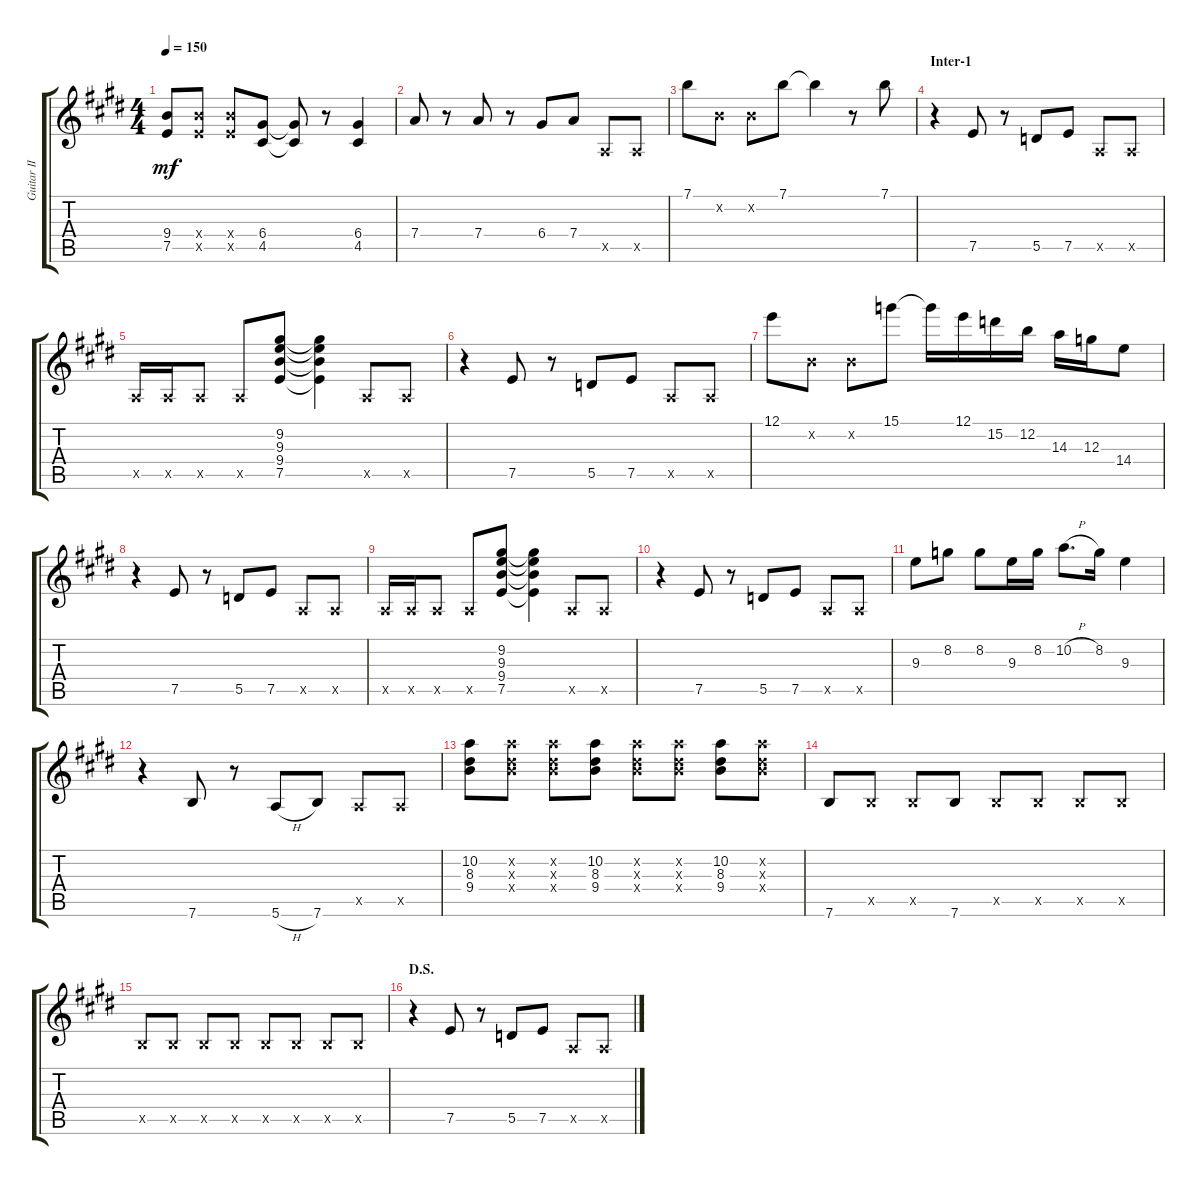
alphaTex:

\track ("Guitar II" "Guitar II") {instrument distortionguitar}
\staff {score tabs}
\tuning (E4 B3 G3 D3 A2 E2) {hide}
\ts (4 4)
\tempo 150
\clef g2
\ks e
(9.4 7.5).8{dy mf} (9.4{x} 7.5{x}).8 (9.4{x} 7.5{x}).8 (6.4 4.5).8 (6.4{t} 4.5{t}).8 r.8 (6.4 4.5).4 |
7.4.8 r.8 7.4.8 r.8 6.4.8 7.4.8 0.5{x}.8 0.5{x}.8 |
7.1.8 0.2{x}.8 0.2{x}.8 7.1.8 7.1{t}.4 r.8 7.1.8 |
\section ("" "Inter-1")
r.4 7.5.8 r.8 5.5.8 7.5.8 0.5{x}.8 0.5{x}.8 |
0.5{x}.16 0.5{x}.16 0.5{x}.8 0.5{x}.8 (9.2 9.3 9.4 7.5).8 (9.2{t} 9.3{t} 9.4{t} 7.5{t}).4 0.5{x}.8 0.5{x}.8 |
r.4 7.5.8 r.8 5.5.8 7.5.8 0.5{x}.8 0.5{x}.8 |
12.1.8 0.2{x}.8 0.2{x}.8 15.1.8 15.1{t}.16 12.1.16 15.2.16 12.2.16 14.3.16 12.3.16 14.4.8 |
r.4 7.5.8 r.8 5.5.8 7.5.8 0.5{x}.8 0.5{x}.8 |
0.5{x}.16 0.5{x}.16 0.5{x}.8 0.5{x}.8 (9.2 9.3 9.4 7.5).8 (9.2{t} 9.3{t} 9.4{t} 7.5{t}).4 0.5{x}.8 0.5{x}.8 |
r.4 7.5.8 r.8 5.5.8 7.5.8 0.5{x}.8 0.5{x}.8 |
9.3.8 8.2.8 8.2.8 9.3.16 8.2.16 10.2{h}.8{d} 8.2.16 9.3.4 |
r.4 7.6.8 r.8 5.6{h}.8 7.6.8 0.5{x}.8 0.5{x}.8 |
(10.2 8.3 9.4).8 (10.2{x} 8.3{x} 9.4{x}).8 (10.2{x} 8.3{x} 9.4{x}).8 (10.2 8.3 9.4).8 (10.2{x} 8.3{x} 9.4{x}).8 (10.2{x} 8.3{x} 9.4{x}).8 (10.2 8.3 9.4).8 (10.2{x} 8.3{x} 9.4{x}).8 |
7.6.8 2.5{x}.8 2.5{x}.8 7.6.8 2.5{x}.8 2.5{x}.8 2.5{x}.8 2.5{x}.8 |
2.5{x}.8 2.5{x}.8 2.5{x}.8 2.5{x}.8 2.5{x}.8 2.5{x}.8 2.5{x}.8 2.5{x}.8 |
\section ("" "D.S.")
r.4 7.5.8 r.8 5.5.8 7.5.8 0.5{x}.8 0.5{x}.8
